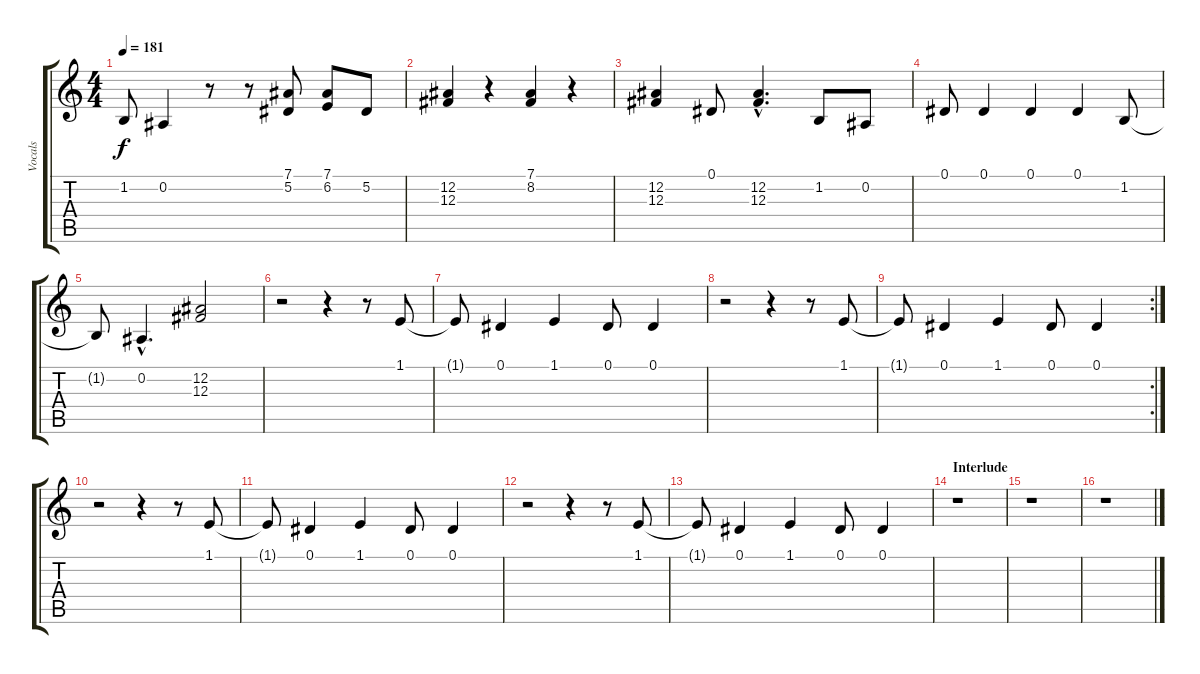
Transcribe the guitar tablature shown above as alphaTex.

\track ("Vocals" "Vocals") {instrument altosax}
\staff {score tabs}
\tuning (Eb4 Bb3 Gb3 Db3 Ab2 Eb2) {hide}
\ts (4 4)
\tempo 181
\clef g2
\ks c
1.2{t}.8{dy f} 0.2.4 r.8 r.8 (7.1 5.2).8 (7.1 6.2).8 5.2.8 |
(12.2 12.3).4 r.4 (7.1 8.2).4 r.4 |
(12.2 12.3).4 0.1.8 (12.2{hac} 12.3{hac}).4{d} 1.2.8 0.2.8 |
0.1.8 0.1.4 0.1.4 0.1.4 1.2.8 |
1.2{t}.8 0.2{hac}.4{d} (12.2 12.3).2 |
r.2 r.4 r.8 1.1.8 |
1.1{t}.8 0.1.4 1.1.4 0.1.8 0.1.4 |
r.2 r.4 r.8 1.1.8 |
\rc 2
1.1{t}.8 0.1.4 1.1.4 0.1.8 0.1.4 |
r.2 r.4 r.8 1.1.8 |
1.1{t}.8 0.1.4 1.1.4 0.1.8 0.1.4 |
r.2 r.4 r.8 1.1.8 |
1.1{t}.8 0.1.4 1.1.4 0.1.8 0.1.4 |
\section ("" "Interlude")
r.1 |
r.1 |
r.1
